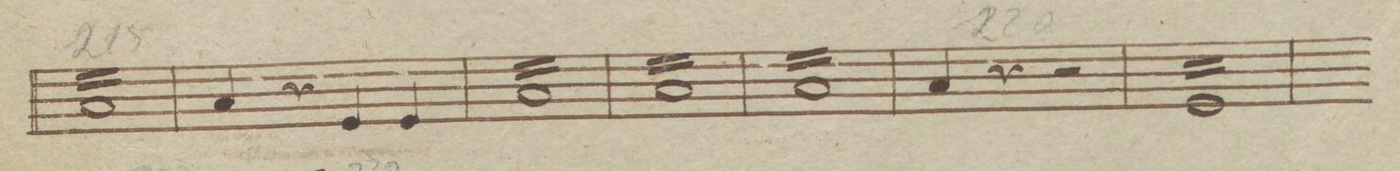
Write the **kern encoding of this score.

**kern	**dynam
*I"Timpani in Es. et B.	*
*clefF4	*
*k[b-e-a-]	*
*met(c)	*
*M4/4	*
16C/LL	.
16C/	.
16C/	.
16C/	.
16C/	.
16C/	.
16C/	.
16C/	.
16C/	.
16C/	.
16C/	.
16C/	.
16C/	.
16C/	.
16C/	.
16C/JJ	.
=212	=212
4C/	.
4r	.
4GG/	.
4GG/	.
=213	=213
16C/LL	.
16C/	.
16C/	.
16C/	.
16C/	.
16C/	.
16C/	.
16C/	.
16C/	.
16C/	.
16C/	.
16C/	.
16C/	.
16C/	.
16C/	.
16C/JJ	.
=214	=214
16C/LL	.
16C/	.
16C/	.
16C/	.
16C/	.
16C/	.
16C/	.
16C/	.
16C/	.
16C/	.
16C/	.
16C/	.
16C/	.
16C/	.
16C/	.
16C/JJ	.
=215	=215
16C/LL	.
16C/	.
16C/	.
16C/	.
16C/	.
16C/	.
16C/	.
16C/	.
16C/	.
16C/	.
16C/	.
16C/	.
16C/	.
16C/	.
16C/	.
16C/JJ	.
=216	=216
4C/	.
4r	.
2r	.
=217	=217
16GG/LL	.
16GG/	.
16GG/	.
16GG/	.
16GG/	.
16GG/	.
16GG/	.
16GG/	.
16GG/	.
16GG/	.
16GG/	.
16GG/	.
16GG/	.
16GG/	.
16GG/	.
16GG/JJ	.
*Xtremolo	*
=218	=218
*-	*-
